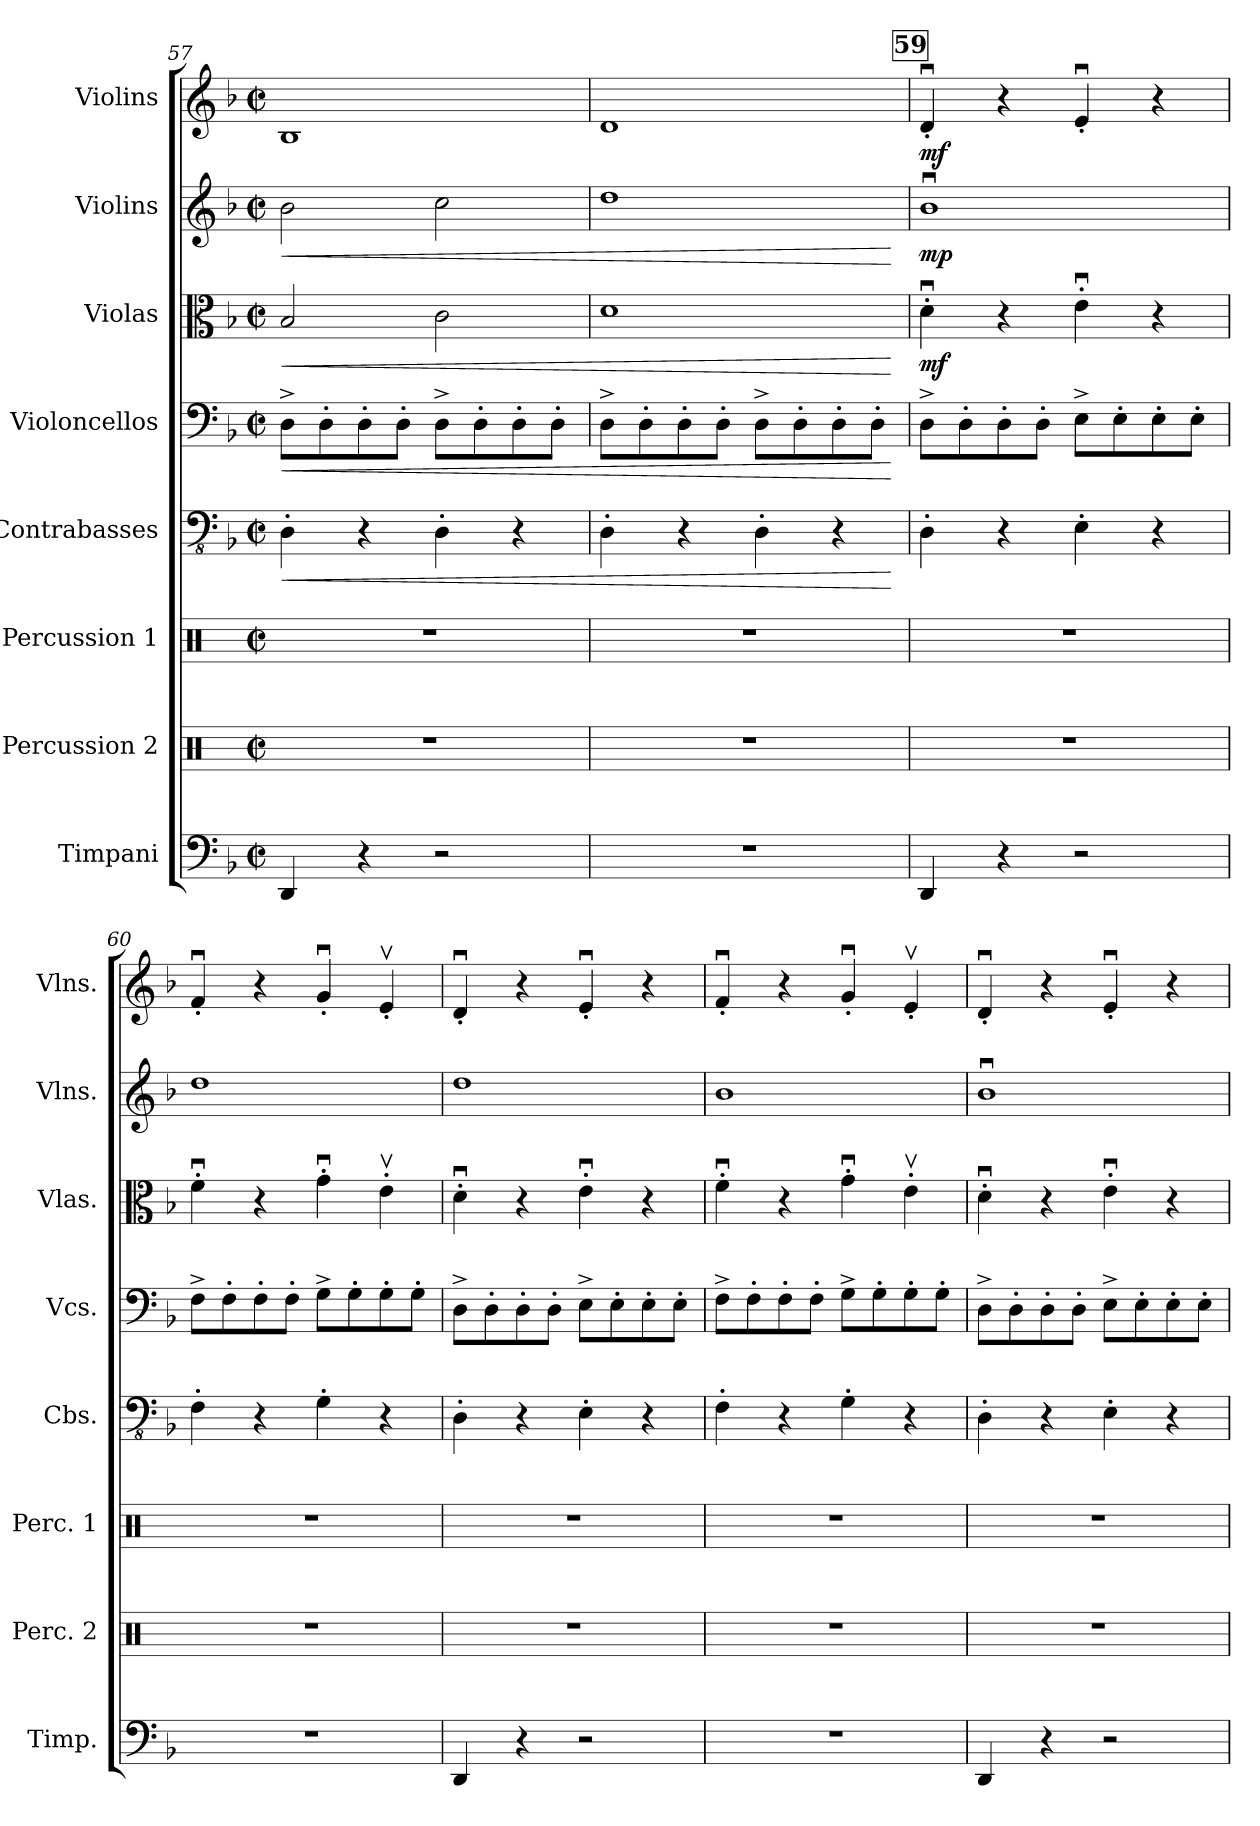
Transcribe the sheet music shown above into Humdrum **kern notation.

**kern	**kern	**kern	**kern	**dynam	**kern	**dynam	**kern	**dynam	**kern	**dynam	**kern	**dynam
*part8	*part7	*part6	*part5	*part5	*part4	*part4	*part3	*part3	*part2	*part2	*part1	*part1
*staff8	*staff7	*staff6	*staff5	*staff5	*staff4	*staff4	*staff3	*staff3	*staff2	*staff2	*staff1	*staff1
*I"Timpani	*I"Percussion 2	*I"Percussion 1	*I"Contrabasses	*	*I"Violoncellos	*	*I"Violas	*	*I"Violins	*	*I"Violins	*
*I'Timp.	*I'Perc. 2	*I'Perc. 1	*I'Cbs.	*	*I'Vcs.	*	*I'Vlas.	*	*I'Vlns.	*	*I'Vlns.	*
*clefF4	*clefX	*clefX	*clefFv4	*	*clefF4	*	*clefC3	*	*clefG2	*	*clefG2	*
*k[b-]	*k[]	*k[]	*k[b-]	*	*k[b-]	*	*k[b-]	*	*k[b-]	*	*k[b-]	*
*M2/2	*M2/2	*M2/2	*M2/2	*	*M2/2	*	*M2/2	*	*M2/2	*	*M2/2	*
*met(c|)	*met(c|)	*met(c|)	*met(c|)	*	*met(c|)	*	*met(c|)	*	*met(c|)	*	*met(c|)	*
=57	=57	=57	=57	=57	=57	=57	=57	=57	=57	=57	=57	=57
!	!	!	!	!LO:HP:b	!	!LO:HP:b	!	!LO:HP:b	!	!LO:HP:b	!	!
4DD/	1r	1r	4DD'\	<	8D^\L	<	2B-/	<	2b-\	<	1B-	.
.	.	.	.	.	8D'\	.	.	.	.	.	.	.
4r	.	.	4r	.	8D'\	.	.	.	.	.	.	.
.	.	.	.	.	8D'\J	.	.	.	.	.	.	.
2r	.	.	4DD'\	.	8D^\L	.	2c\	.	2cc\	.	.	.
.	.	.	.	.	8D'\	.	.	.	.	.	.	.
.	.	.	4r	.	8D'\	.	.	.	.	.	.	.
.	.	.	.	.	8D'\J	.	.	.	.	.	.	.
=58	=58	=58	=58	=58	=58	=58	=58	=58	=58	=58	=58	=58
1r	1r	1r	4DD'\	.	8D^\L	.	1d	.	1dd	.	1d	.
.	.	.	.	.	8D'\	.	.	.	.	.	.	.
.	.	.	4r	.	8D'\	.	.	.	.	.	.	.
.	.	.	.	.	8D'\J	.	.	.	.	.	.	.
.	.	.	4DD'\	.	8D^\L	.	.	.	.	.	.	.
.	.	.	.	.	8D'\	.	.	.	.	.	.	.
.	.	.	4r	.	8D'\	.	.	.	.	.	.	.
.	.	.	.	.	8D'\J	.	.	.	.	.	.	.
.	.	.	.	[	.	[	.	[	.	[	.	.
!!LO:REH:place=s1:a:B:fs=14:t=59
=59	=59	=59	=59	=59	=59	=59	=59	=59	=59	=59	=59	=59
!	!	!	!	!	!	!	!	!LO:DY:b	!	!LO:DY:b	!	!LO:DY:b
4DD/	1r	1r	4DD'\	.	8D^\L	.	4du'\	mf	1b-u	mp	4du'/	mf
.	.	.	.	.	8D'\	.	.	.	.	.	.	.
4r	.	.	4r	.	8D'\	.	4r	.	.	.	4r	.
.	.	.	.	.	8D'\J	.	.	.	.	.	.	.
2r	.	.	4EE'\	.	8E^\L	.	4eu'\	.	.	.	4eu'/	.
.	.	.	.	.	8E'\	.	.	.	.	.	.	.
.	.	.	4r	.	8E'\	.	4r	.	.	.	4r	.
.	.	.	.	.	8E'\J	.	.	.	.	.	.	.
=60	=60	=60	=60	=60	=60	=60	=60	=60	=60	=60	=60	=60
1r	1r	1r	4FF'\	.	8F^\L	.	4fu'\	.	1dd	.	4fu'/	.
.	.	.	.	.	8F'\	.	.	.	.	.	.	.
.	.	.	4r	.	8F'\	.	4r	.	.	.	4r	.
.	.	.	.	.	8F'\J	.	.	.	.	.	.	.
.	.	.	4GG'\	.	8G^\L	.	4gu'\	.	.	.	4gu'/	.
.	.	.	.	.	8G'\	.	.	.	.	.	.	.
.	.	.	4r	.	8G'\	.	4ev'\	.	.	.	4ev'/	.
.	.	.	.	.	8G'\J	.	.	.	.	.	.	.
=61	=61	=61	=61	=61	=61	=61	=61	=61	=61	=61	=61	=61
4DD/	1r	1r	4DD'\	.	8D^\L	.	4du'\	.	1dd	.	4du'/	.
.	.	.	.	.	8D'\	.	.	.	.	.	.	.
4r	.	.	4r	.	8D'\	.	4r	.	.	.	4r	.
.	.	.	.	.	8D'\J	.	.	.	.	.	.	.
2r	.	.	4EE'\	.	8E^\L	.	4eu'\	.	.	.	4eu'/	.
.	.	.	.	.	8E'\	.	.	.	.	.	.	.
.	.	.	4r	.	8E'\	.	4r	.	.	.	4r	.
.	.	.	.	.	8E'\J	.	.	.	.	.	.	.
=62	=62	=62	=62	=62	=62	=62	=62	=62	=62	=62	=62	=62
1r	1r	1r	4FF'\	.	8F^\L	.	4fu'\	.	1b-	.	4fu'/	.
.	.	.	.	.	8F'\	.	.	.	.	.	.	.
.	.	.	4r	.	8F'\	.	4r	.	.	.	4r	.
.	.	.	.	.	8F'\J	.	.	.	.	.	.	.
.	.	.	4GG'\	.	8G^\L	.	4gu'\	.	.	.	4gu'/	.
.	.	.	.	.	8G'\	.	.	.	.	.	.	.
.	.	.	4r	.	8G'\	.	4ev'\	.	.	.	4ev'/	.
.	.	.	.	.	8G'\J	.	.	.	.	.	.	.
!!LO:PB:g=z
=63	=63	=63	=63	=63	=63	=63	=63	=63	=63	=63	=63	=63
4DD/	1r	1r	4DD'\	.	8D^\L	.	4du'\	.	1b-u	.	4du'/	.
.	.	.	.	.	8D'\	.	.	.	.	.	.	.
4r	.	.	4r	.	8D'\	.	4r	.	.	.	4r	.
.	.	.	.	.	8D'\J	.	.	.	.	.	.	.
2r	.	.	4EE'\	.	8E^\L	.	4eu'\	.	.	.	4eu'/	.
.	.	.	.	.	8E'\	.	.	.	.	.	.	.
.	.	.	4r	.	8E'\	.	4r	.	.	.	4r	.
.	.	.	.	.	8E'\J	.	.	.	.	.	.	.
=	=	=	=	=	=	=	=	=	=	=	=	=
*-	*-	*-	*-	*-	*-	*-	*-	*-	*-	*-	*-	*-
